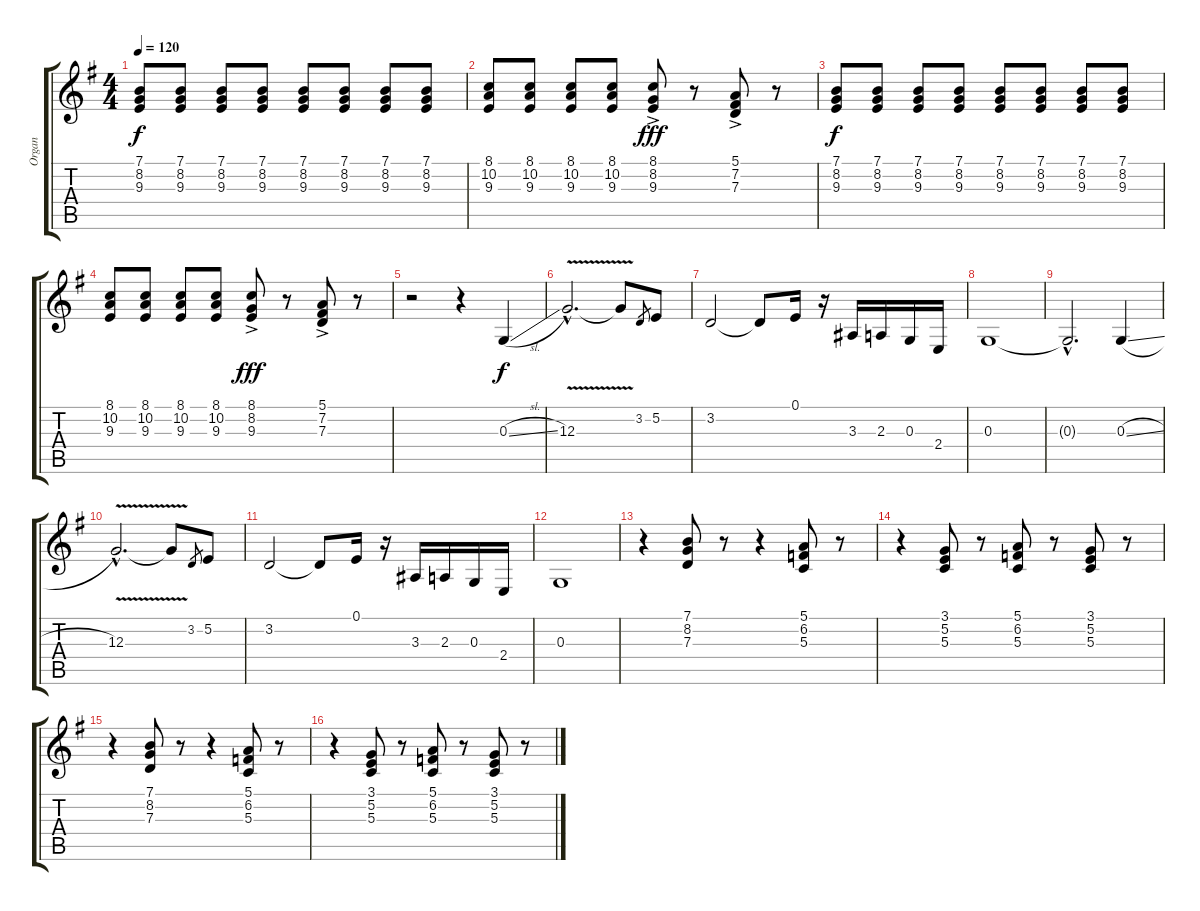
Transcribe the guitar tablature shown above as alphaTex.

\track ("Organ" "Organ") {instrument rockorgan}
\staff {score tabs}
\tuning (E4 B3 G3 D3 A2 E2) {hide}
\ts (4 4)
\tempo 120
\clef g2
\ks g
(7.1 8.2 9.3).8{dy f} (7.1 8.2 9.3).8 (7.1 8.2 9.3).8 (7.1 8.2 9.3).8 (7.1 8.2 9.3).8 (7.1 8.2 9.3).8 (7.1 8.2 9.3).8 (7.1 8.2 9.3).8 |
(8.1 10.2 9.3).8 (8.1 10.2 9.3).8 (8.1 10.2 9.3).8 (8.1 10.2 9.3).8 (8.1{ac} 8.2{ac} 9.3{ac}).8{dy fff} r.8 (5.1{ac} 7.2{ac} 7.3{ac}).8 r.8 |
(7.1 8.2 9.3).8{dy f} (7.1 8.2 9.3).8 (7.1 8.2 9.3).8 (7.1 8.2 9.3).8 (7.1 8.2 9.3).8 (7.1 8.2 9.3).8 (7.1 8.2 9.3).8 (7.1 8.2 9.3).8 |
(8.1 10.2 9.3).8 (8.1 10.2 9.3).8 (8.1 10.2 9.3).8 (8.1 10.2 9.3).8 (8.1{ac} 8.2{ac} 9.3{ac}).8{dy fff} r.8 (5.1{ac} 7.2{ac} 7.3{ac}).8 r.8 |
r.2 r.4 0.3{sl}.4{dy f volume 14} |
12.3{v hac}.2{d} 12.3{t}.8 3.2.8{gr} 5.2.8 |
3.2.2 3.2{t}.8 0.1.16 r.16 3.3.16 2.3.16 0.3.16 2.4.16 |
0.3.1 |
0.3{hac t}.2{d} 0.3{sl}.4 |
12.3{v hac}.2{d} 12.3{t}.8 3.2.8{gr} 5.2.8 |
3.2.2 3.2{t}.8 0.1.16 r.16 3.3.16 2.3.16 0.3.16 2.4.16 |
0.3.1 |
r.4 (7.1 8.2 7.3).8 r.8 r.4 (5.1 6.2 5.3).8 r.8 |
r.4 (3.1 5.2 5.3).8 r.8 (5.1 6.2 5.3).8 r.8 (3.1 5.2 5.3).8 r.8 |
r.4 (7.1 8.2 7.3).8 r.8 r.4 (5.1 6.2 5.3).8 r.8 |
r.4 (3.1 5.2 5.3).8 r.8 (5.1 6.2 5.3).8 r.8 (3.1 5.2 5.3).8 r.8
